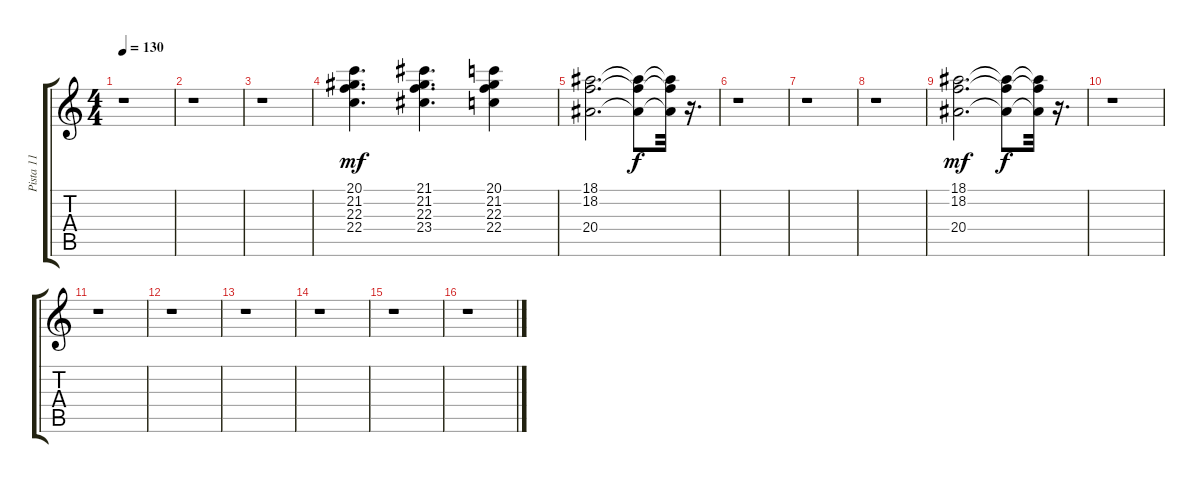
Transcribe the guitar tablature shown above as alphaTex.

\track ("Pista 11" "Pista 11") {instrument acousticgrandpiano}
\staff {score tabs}
\tuning (E4 B3 G3 D3 A2 E2) {hide}
\ts (4 4)
\tempo 130
\clef g2
\ks c
r.1{dy f} |
r.1 |
r.1 |
(20.1 21.2 22.3 22.4).4{d dy mf} (21.1 21.2 22.3 23.4).4{d} (20.1 21.2 22.3 22.4).4 |
(18.1 18.2 20.4).2{d} (18.1{t} 18.2{t} 20.4{t}).8{dy f} (18.1{t} 18.2{t} 20.4{t}).32 r.16{d} |
r.1 |
r.1 |
r.1 |
(18.1 18.2 20.4).2{d dy mf} (18.1{t} 18.2{t} 20.4{t}).8{dy f} (18.1{t} 18.2{t} 20.4{t}).32 r.16{d} |
r.1 |
r.1 |
r.1 |
r.1 |
r.1 |
r.1 |
r.1
